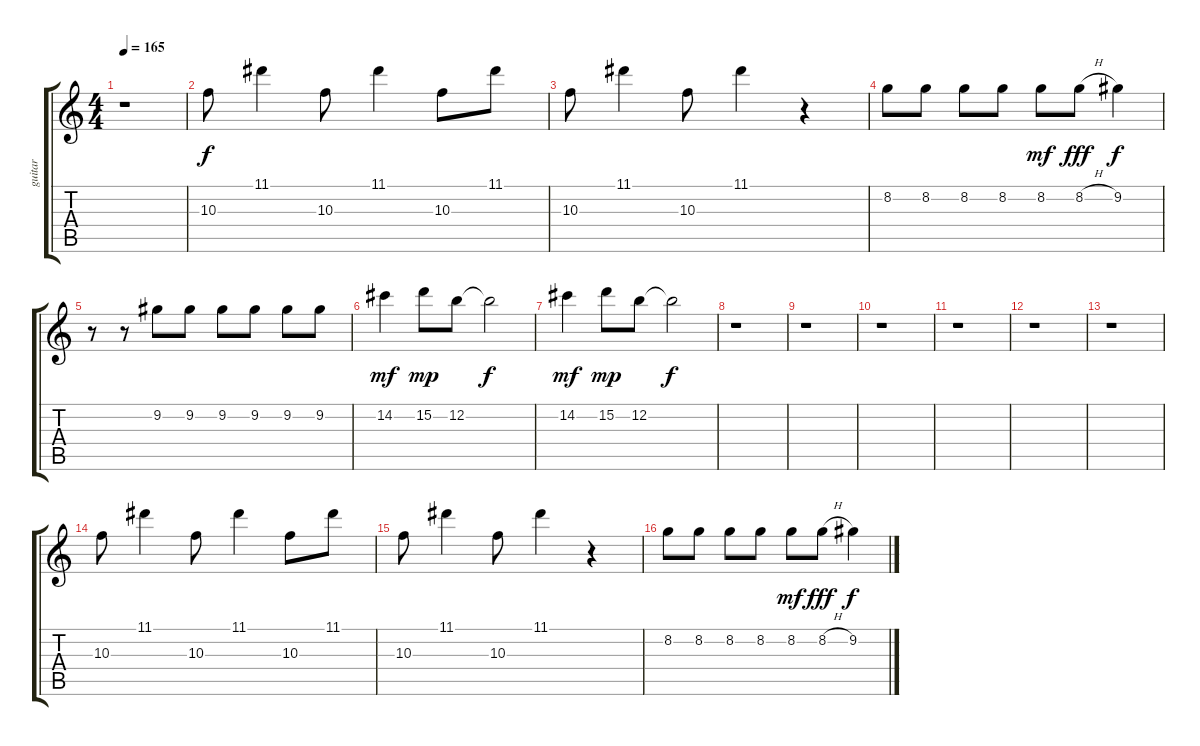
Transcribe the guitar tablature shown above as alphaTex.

\track ("guitar" "guitar") {instrument distortionguitar}
\staff {score tabs}
\tuning (E4 B3 G3 D3 A2 E2) {hide}
\ts (4 4)
\tempo 165
\clef g2
\ks c
r.1{dy f} |
10.3.8 11.1.4 10.3.8 11.1.4 10.3.8 11.1.8 |
10.3.8 11.1.4 10.3.8 11.1.4 r.4 |
8.2.8 8.2.8 8.2.8 8.2.8 8.2.8{dy mf} 8.2{h}.8{dy fff} 9.2.4{dy f} |
r.8 r.8 9.2.8 9.2.8 9.2.8 9.2.8 9.2.8 9.2.8 |
14.2.4{dy mf} 15.2.8{dy mp} 12.2.8 12.2{t}.2{dy f} |
14.2.4{dy mf} 15.2.8{dy mp} 12.2.8 12.2{t}.2{dy f} |
r.1 |
r.1 |
r.1 |
r.1 |
r.1 |
r.1 |
10.3.8 11.1.4 10.3.8 11.1.4 10.3.8 11.1.8 |
10.3.8 11.1.4 10.3.8 11.1.4 r.4 |
8.2.8 8.2.8 8.2.8 8.2.8 8.2.8{dy mf} 8.2{h}.8{dy fff} 9.2.4{dy f}
